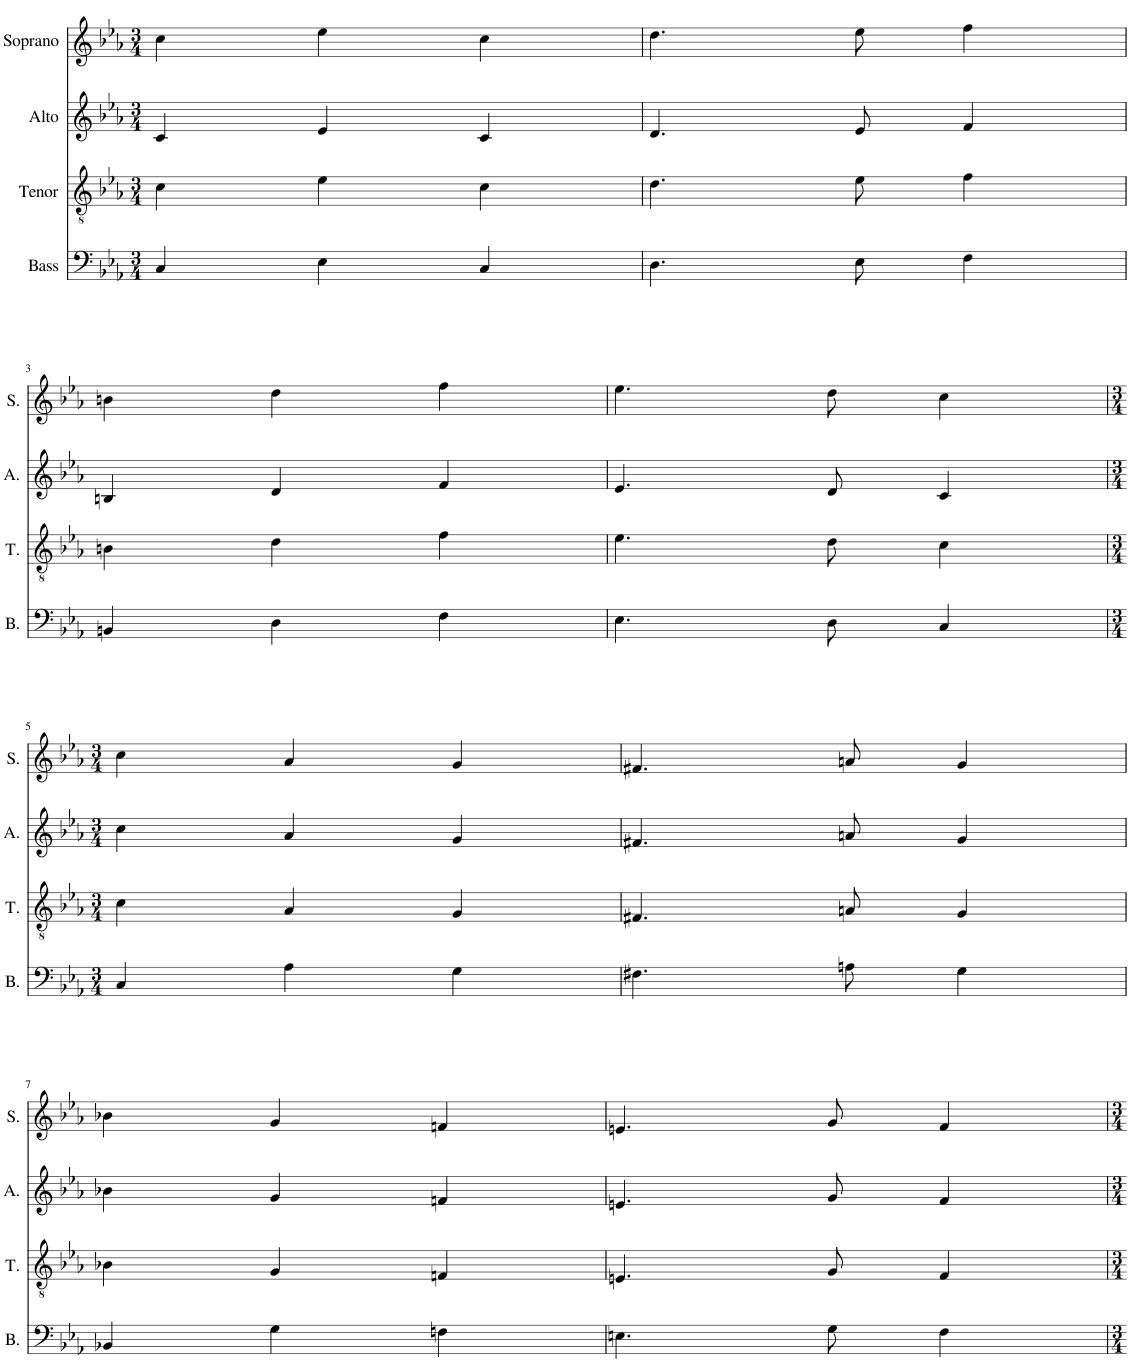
**kern	**kern	**kern	**kern
*part4	*part3	*part2	*part1
*staff4	*staff3	*staff2	*staff1
*I"Bass	*I"Tenor	*I"Alto	*I"Soprano
*I'B.	*I'T.	*I'A.	*I'S.
*clefF4	*clefGv2	*clefG2	*clefG2
*k[b-e-a-]	*k[b-e-a-]	*k[b-e-a-]	*k[b-e-a-]
*M3/4	*M3/4	*M3/4	*M3/4
=1	=1	=1	=1
4C/	4c\	4c/	4cc\
4E-\	4e-\	4e-/	4ee-\
4C/	4c\	4c/	4cc\
=2	=2	=2	=2
4.D\	4.d\	4.d/	4.dd\
8E-\	8e-\	8e-/	8ee-\
4F\	4f\	4f/	4ff\
!!LO:LB:g=z
=3	=3	=3	=3
4BBn/	4Bn\	4Bn/	4bn\
4D\	4d\	4d/	4dd\
4F\	4f\	4f/	4ff\
=4	=4	=4	=4
4.E-\	4.e-\	4.e-/	4.ee-\
8D\	8d\	8d/	8dd\
4C/	4c\	4c/	4cc\
!!LO:LB:g=z
=5	=5	=5	=5
*M3/4	*M3/4	*M3/4	*M3/4
4C/	4c\	4cc\	4cc\
4A-\	4A-/	4a-/	4a-/
4G\	4G/	4g/	4g/
=6	=6	=6	=6
4.F#X\	4.F#X/	4.f#X/	4.f#X/
8An\	8An/	8an/	8an/
4G\	4G/	4g/	4g/
!!LO:LB:g=z
=7	=7	=7	=7
4BB-X/	4B-X\	4b-X\	4b-X\
4G\	4G/	4g/	4g/
4Fn\	4Fn/	4fn/	4fn/
=8	=8	=8	=8
4.En\	4.En/	4.en/	4.en/
8G\	8G/	8g/	8g/
4F\	4F/	4f/	4f/
=	=	=	=
*-	*-	*-	*-
